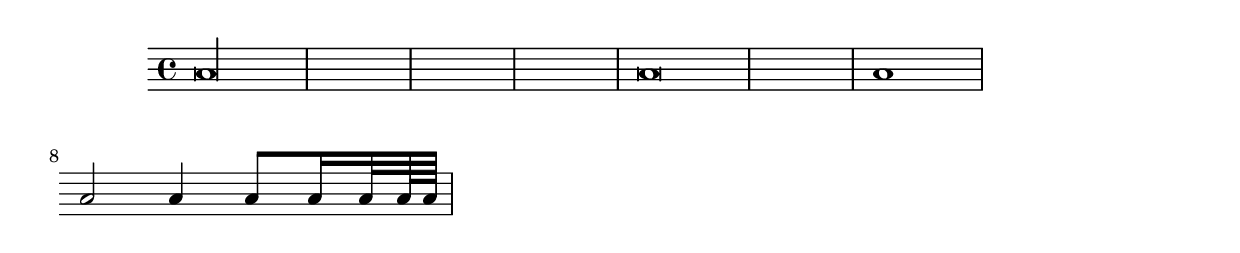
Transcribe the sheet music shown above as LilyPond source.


\header {

texidoc="Beams are place automatically; the last measure should have a single 
beam."

}

\version "2.1.30"



\paper  { raggedright = ##t } 

\score {
  \notes \relative c'' {
    a\longa a\breve  
    a1 a2 a4 a8 a16 a32 a64 a64 
  }
  \paper {
    \context {
      \StaffContext
	\remove "Clef_engraver"
%%	\remove "Staff_symbol_engraver"
    }
  }
}

